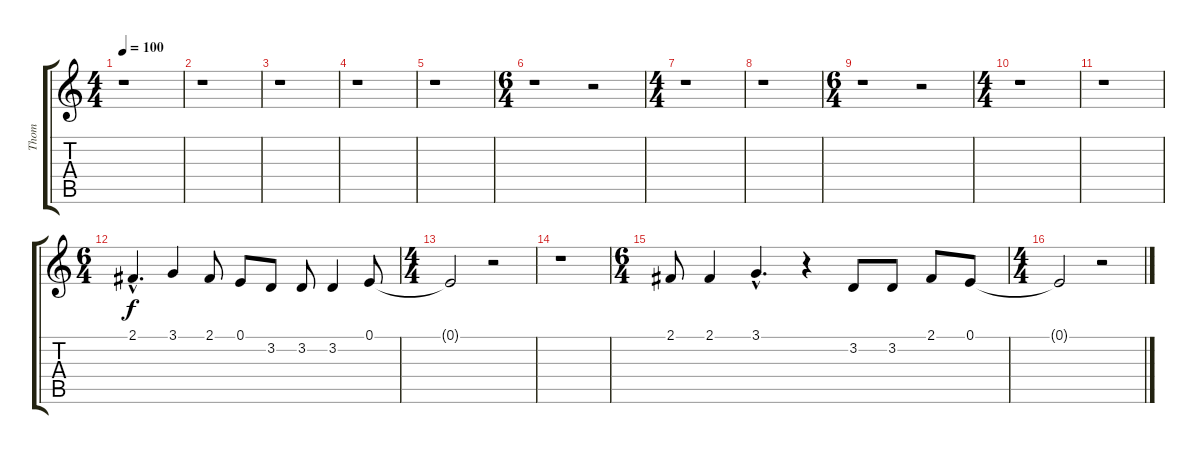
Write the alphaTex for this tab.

\track ("Thom" "Thom") {instrument drawbarorgan}
\staff {score tabs}
\tuning (E4 B3 G3 D3 A2 E2) {hide}
\ts (4 4)
\tempo 100
\clef g2
\ks c
r.1{dy f instrument drawbarorgan} |
r.1 |
r.1 |
r.1 |
r.1 |
\ts (6 4)
r.1 r.2 |
\ts (4 4)
r.1 |
r.1 |
\ts (6 4)
r.1 r.2 |
\ts (4 4)
r.1 |
r.1 |
\ts (6 4)
2.1{hac}.4{d} 3.1.4 2.1.8 0.1.8 3.2.8 3.2.8 3.2.4 0.1.8 |
\ts (4 4)
0.1{t}.2 r.2 |
r.1 |
\ts (6 4)
2.1.8 2.1.4 3.1{hac}.4{d} r.4 3.2.8 3.2.8 2.1.8 0.1.8 |
\ts (4 4)
0.1{t}.2 r.2
